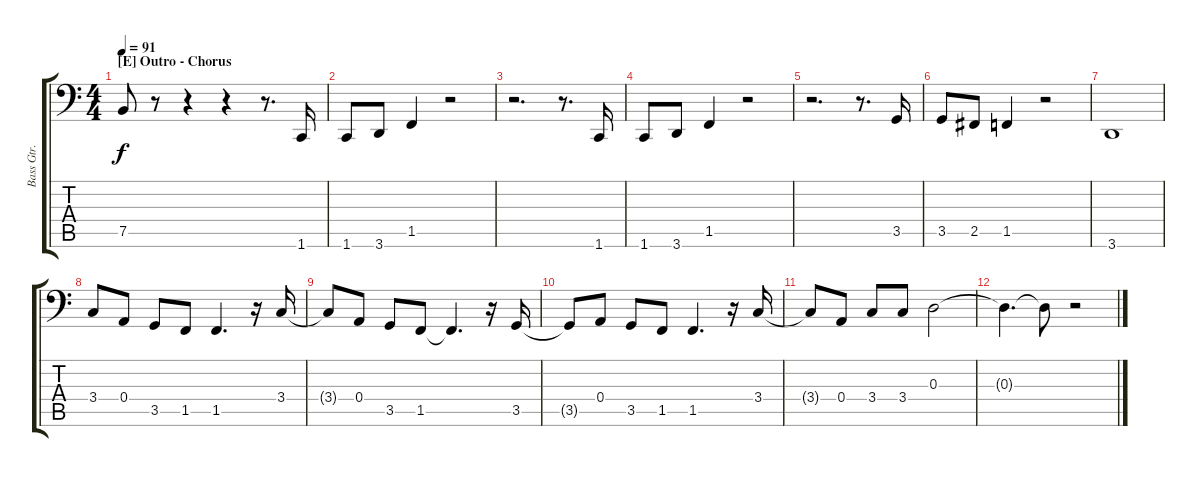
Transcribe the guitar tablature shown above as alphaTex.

\track ("Bass Gtr." "Bass Gtr.") {instrument electricbassfinger}
\staff {score tabs}
\tuning (C3 G2 D2 A1 E1 B0) {hide}
\ts (4 4)
\section ("" "[E] Outro - Chorus")
\tempo 91
\clef f4
\ks c
7.5.8{dy f} r.8 r.4 r.4 r.8{d} 1.6.16 |
1.6.8 3.6.8 1.5.4 r.2 |
r.2{d} r.8{d} 1.6.16 |
1.6.8 3.6.8 1.5.4 r.2 |
r.2{d} r.8{d} 3.5.16 |
3.5.8 2.5.8 1.5.4 r.2 |
3.6.1 |
3.4.8 0.4.8 3.5.8 1.5.8 1.5.4{d} r.16 3.4.16 |
3.4{t}.8 0.4.8 3.5.8 1.5.8 1.5{t}.4{d} r.16 3.5.16 |
3.5{t}.8 0.4.8 3.5.8 1.5.8 1.5.4{d} r.16 3.4.16 |
3.4{t}.8 0.4.8 3.4.8 3.4.8 0.3.2 |
0.3{t}.4{d} 0.3{t}.8 r.2
